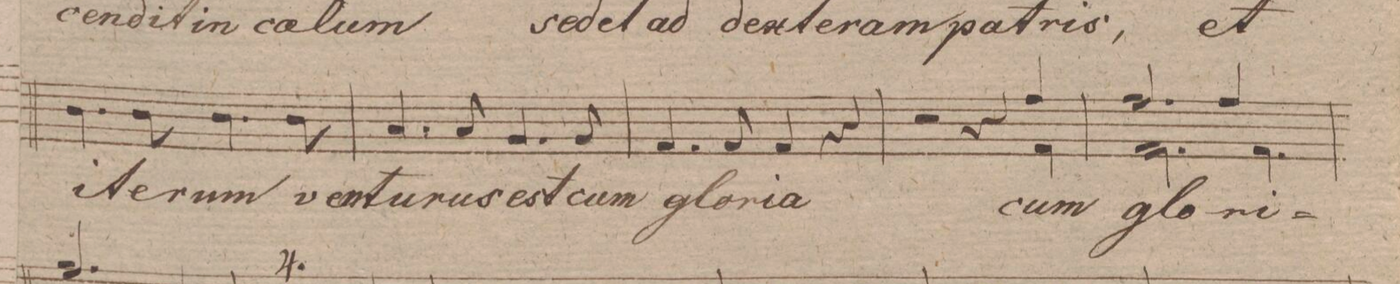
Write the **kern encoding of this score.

**kern	**text	**dynam
*I"Baſso.	*	*
*clefF4	*	*
*k[f#c#g#d#]	*	*
*met(c|)	*	*
*M2/2	*	*
4.D#\	i-	.
8D#\	-te-	.
4.D#\	-rum	.
8D#\	ven-	.
=156	=156	=156
4.C#/	-tu-	.
8C#/	-rus	.
4.BB/	est	.
8BB/	cum	.
=157	=157	=157
4.AA/	glo-	.
8AA/	-ri-	.
4AA/	-a	.
4r	.	.
=158	=158	=158
*^	*	*
2r	2ryy	.	.
4r	4ryy	.	.
4A/	4AA\	cum	.
=159	=159	=159	=159
2.A/	2.AA\	glo-	.
4A/	4AA\	-ri-	.
=160	=160	=160	=160
*-	*-	*-	*-
